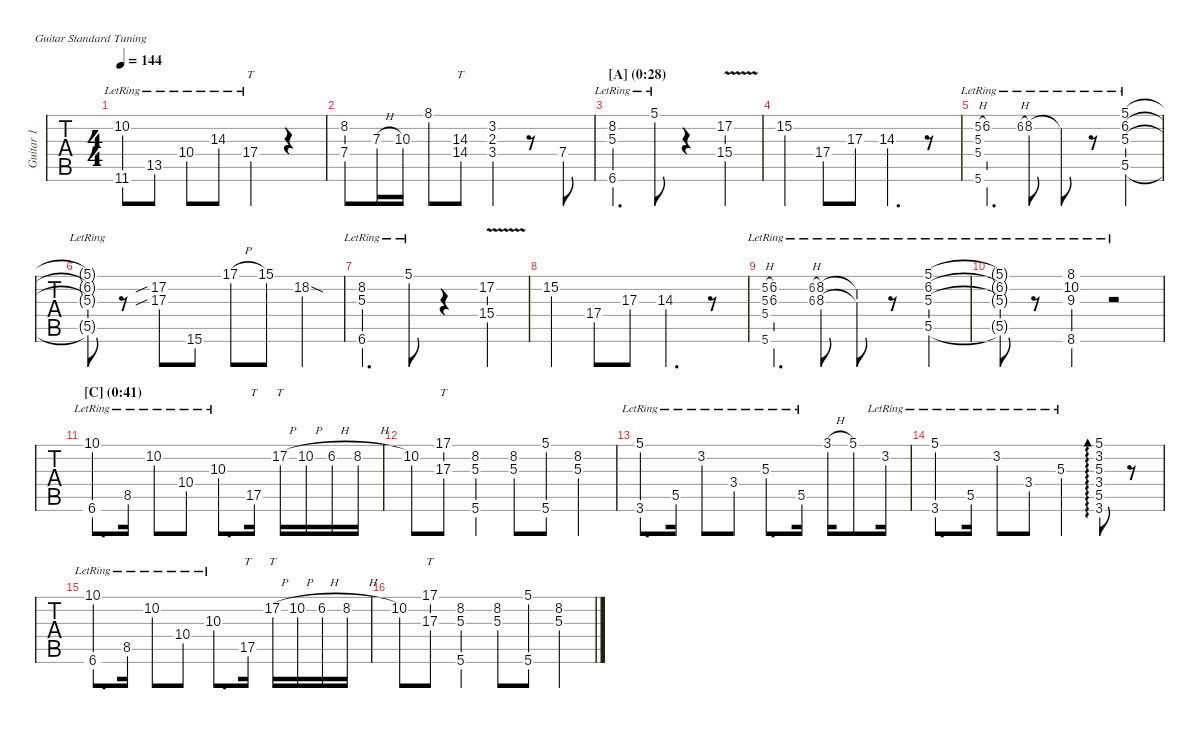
\defaultSystemsLayout 4
\hideDynamics
\bracketExtendMode nobrackets
\multiTrackTrackNamePolicy allsystems
\firstSystemTrackNameMode fullname
\otherSystemsTrackNameMode fullname
\otherSystemsTrackNameOrientation horizontal
\track ("Guitar 1" "Guitar 1") {instrument overdrivenguitar}
\staff {tabs}
\tuning (E4 B3 G3 D3 A2 E2)
\ts (4 4)
\scale
1.00114
\tempo 144
\accidentals auto
\clef g2
\ottava regular
\simile none
\ks c
(11.6{lr acc #} 10.2{lr}).8{dy mf} 13.5{lr acc #}.8 10.4{lr}.8 14.3{lr}.8 17.4{lr}.4{tt} r.4 |
\scale
0.998862 (7.4 8.2).8 7.3{h}.16 10.3.16 8.1.8 (14.3 14.4).8{tt} (3.4{st} 2.3{st} 3.2{st}).4 r.8 7.4.8 |
\section ("A" "(0:28)")
\scale
1.00573 (6.6{lr acc #} 5.3{lr} 8.2{lr}).4{d} 5.1{lr}.8 r.4 (15.4 17.2{v}).4 |
\scale
0.997373 15.2.4 17.4.8 17.3.8 14.3.4{d} r.8 |
\scale
0.991499 (5.2{h lr} 5.6{lr} 5.3{lr} 5.4{lr}).8{gr onbeat} 6.2{lr}.4{d} 6.2{h lr}.8{gr onbeat} 8.2{lr}.8 8.2{lr t}.8 r.8 (5.5{lr} 5.3{lr} 6.2{lr} 5.1{lr}).4 |
\scale
1.0054 (5.5{lr t} 5.3{lr t} 6.2{lr t} 5.1{lr t}).8 r.8 (17.2{sib} 17.3{sib}).8 15.6.8 17.1{h}.8 15.1.8 18.2{sod}.4 |
\scale
1.00164 (6.6{lr acc #} 5.3{lr} 8.2{lr}).4{d} 5.1{lr}.8 r.4 (15.4 17.2{v}).4 |
\scale
0.997463 15.2.4 17.4.8 17.3.8 14.3.4{d} r.8 |
\scale
1.00866 (5.2{h lr} 5.6{lr} 5.3{h lr} 5.4{lr}).8{gr onbeat} (6.2{lr} 6.3{lr acc #}).4{d} (6.2{h lr} 6.3{h lr acc #}).8{gr onbeat} (8.2{lr} 8.3{lr acc #}).8 (8.2{lr t} 8.3{lr t acc #}).8 r.8 (5.3{lr} 5.5{lr} 6.2{lr} 5.1{lr}).4 |
\scale
0.99223 (5.3{lr t} 5.5{lr t} 6.2{lr t} 5.1{lr t}).8 r.8 (8.6{lr} 9.3{lr} 8.1{lr} 10.2{lr}).4 r.2 |
\section ("C" "(0:41)")
\scale
1.00155 (6.6{lr acc #} 10.1{lr}).8{d} 8.5{lr}.16 10.2{lr}.8 10.4{lr}.8 10.3{lr}.8{d} 17.5.16{tt} 17.2{h}.16{tt} 10.2{h}.16 6.2{h}.16 8.2{h}.16 |
\scale
0.997372 10.2.8 (17.3 17.1).8{tt} (5.6 5.3{st} 8.2{st}).4 (5.3 8.2).8 (5.6 5.1).8 (8.2{st} 5.3{st}).4 |
\scale
1.00822 (3.6{lr} 5.1{lr}).8{d} 5.5{lr}.16 3.2{lr}.8 3.4{lr}.8 5.3{lr}.8{d} 5.5{lr}.16 3.1{h}.16 5.1.8 3.2{lr}.16 |
\scale
0.992857 (3.6{lr} 5.1{lr}).8{d} 5.5{lr}.16 3.2{lr}.8 3.4{lr}.8 5.3{lr}.4 (5.1 3.2 5.3 3.4 5.5 3.6).8{ad 0} r.8 |
\scale
0.999336 (6.6{lr acc #} 10.1{lr}).8{d} 8.5{lr}.16 10.2{lr}.8 10.4{lr}.8 10.3{lr}.8{d} 17.5.16{tt} 17.2{h}.16{tt} 10.2{h}.16 6.2{h}.16 8.2{h}.16 |
\scale
1.00351 10.2.8 (17.3 17.1).8{tt} (5.6 5.3{st} 8.2{st}).4 (5.3 8.2).8 (5.6 5.1).8 (8.2{st} 5.3{st}).4
